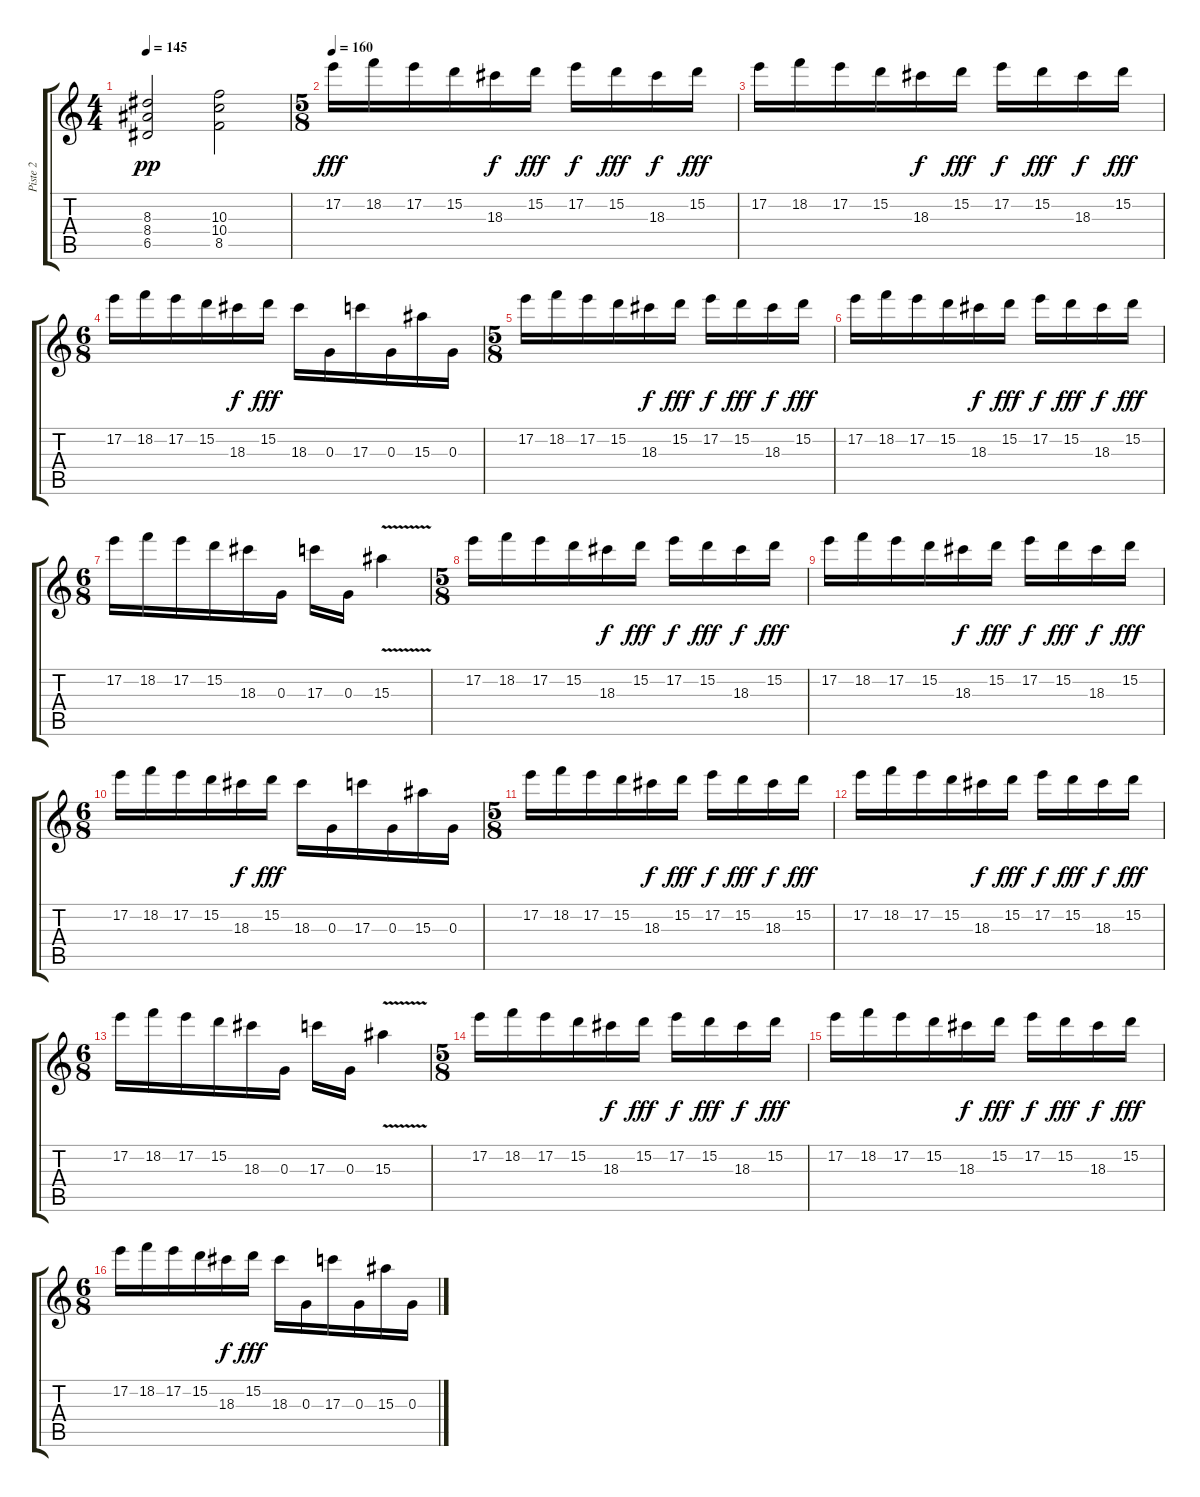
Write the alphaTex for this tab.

\track ("Piste 2" "Piste 2") {instrument distortionguitar}
\staff {score tabs}
\tuning (E4 B3 G3 D3 A2 E2) {hide}
\ts (4 4)
\tempo 145
\clef g2
\ks c
(8.3 8.4 6.5).2{dy pp} (10.3 10.4 8.5).2 |
\ts (5 8)
\tempo 160
17.2.16{dy fff instrument electricguitarclean} 18.2.16 17.2.16 15.2.16 18.3.16{dy f} 15.2.16{dy fff} 17.2.16{dy f} 15.2.16{dy fff} 18.3.16{dy f} 15.2.16{dy fff} |
17.2.16 18.2.16 17.2.16 15.2.16 18.3.16{dy f} 15.2.16{dy fff} 17.2.16{dy f} 15.2.16{dy fff} 18.3.16{dy f} 15.2.16{dy fff} |
\ts (6 8)
17.2.16 18.2.16 17.2.16 15.2.16 18.3.16{dy f} 15.2.16{dy fff} 18.3.16 0.3.16 17.3.16 0.3.16 15.3.16 0.3.16 |
\ts (5 8)
17.2.16 18.2.16 17.2.16 15.2.16 18.3.16{dy f} 15.2.16{dy fff} 17.2.16{dy f} 15.2.16{dy fff} 18.3.16{dy f} 15.2.16{dy fff} |
17.2.16 18.2.16 17.2.16 15.2.16 18.3.16{dy f} 15.2.16{dy fff} 17.2.16{dy f} 15.2.16{dy fff} 18.3.16{dy f} 15.2.16{dy fff} |
\ts (6 8)
17.2.16 18.2.16 17.2.16 15.2.16 18.3.16 0.3.16 17.3.16 0.3.16 15.3{v}.4 |
\ts (5 8)
17.2.16 18.2.16 17.2.16 15.2.16 18.3.16{dy f} 15.2.16{dy fff} 17.2.16{dy f} 15.2.16{dy fff} 18.3.16{dy f} 15.2.16{dy fff} |
17.2.16 18.2.16 17.2.16 15.2.16 18.3.16{dy f} 15.2.16{dy fff} 17.2.16{dy f} 15.2.16{dy fff} 18.3.16{dy f} 15.2.16{dy fff} |
\ts (6 8)
17.2.16 18.2.16 17.2.16 15.2.16 18.3.16{dy f} 15.2.16{dy fff} 18.3.16 0.3.16 17.3.16 0.3.16 15.3.16 0.3.16 |
\ts (5 8)
17.2.16 18.2.16 17.2.16 15.2.16 18.3.16{dy f} 15.2.16{dy fff} 17.2.16{dy f} 15.2.16{dy fff} 18.3.16{dy f} 15.2.16{dy fff} |
17.2.16 18.2.16 17.2.16 15.2.16 18.3.16{dy f} 15.2.16{dy fff} 17.2.16{dy f} 15.2.16{dy fff} 18.3.16{dy f} 15.2.16{dy fff} |
\ts (6 8)
17.2.16 18.2.16 17.2.16 15.2.16 18.3.16 0.3.16 17.3.16 0.3.16 15.3{v}.4 |
\ts (5 8)
17.2.16 18.2.16 17.2.16 15.2.16 18.3.16{dy f} 15.2.16{dy fff} 17.2.16{dy f} 15.2.16{dy fff} 18.3.16{dy f} 15.2.16{dy fff} |
17.2.16 18.2.16 17.2.16 15.2.16 18.3.16{dy f} 15.2.16{dy fff} 17.2.16{dy f} 15.2.16{dy fff} 18.3.16{dy f} 15.2.16{dy fff} |
\ts (6 8)
17.2.16 18.2.16 17.2.16 15.2.16 18.3.16{dy f} 15.2.16{dy fff} 18.3.16 0.3.16 17.3.16 0.3.16 15.3.16 0.3.16
